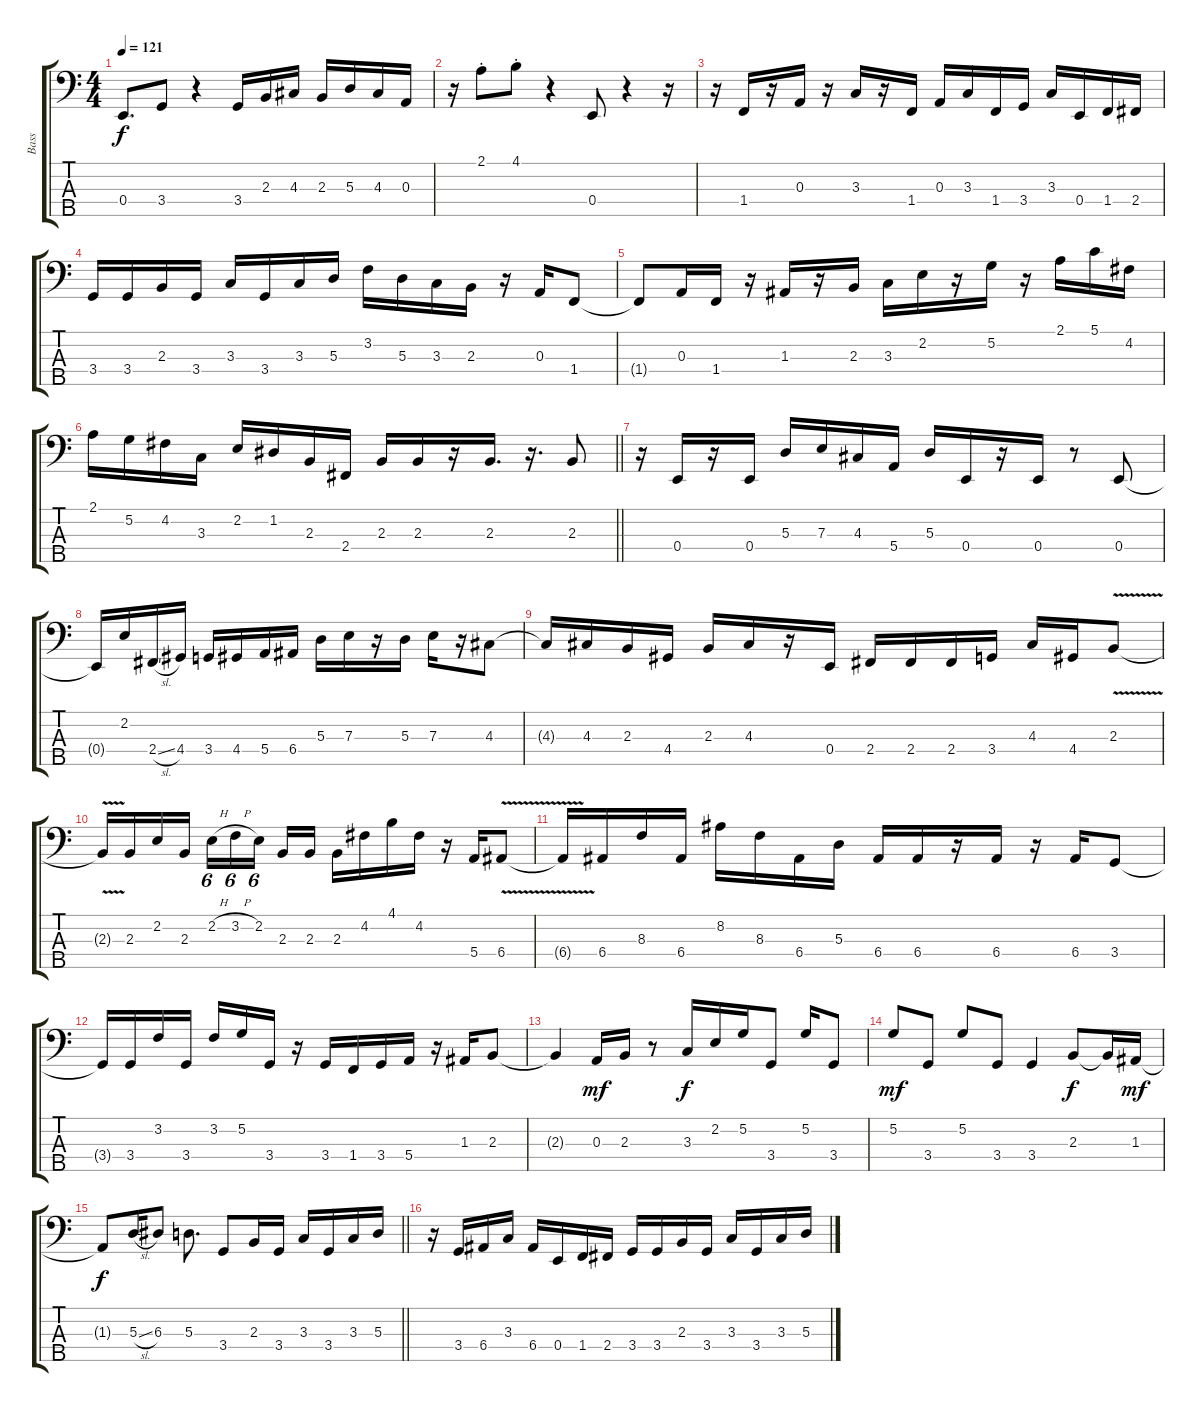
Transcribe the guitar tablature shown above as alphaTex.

\track ("Bass" "Bass") {instrument electricbasspick}
\staff {score tabs}
\tuning (G2 D2 A1 E1 B0) {hide}
\ts (4 4)
\tempo 121
\clef f4
\ks c
0.4.8{d dy f} 3.4.8 r.4 3.4.16 2.3.16 4.3.16 2.3.16 5.3.16 4.3.16 0.3.16 |
r.16 2.1{st}.8 4.1{st}.8 r.4 0.4.8 r.4 r.16 |
r.16 1.4.16 r.16 0.3.16 r.16 3.3.16 r.16 1.4.16 0.3.16 3.3.16 1.4.16 3.4.16 3.3.16 0.4.16 1.4.16 2.4.16 |
3.4.16 3.4.16 2.3.16 3.4.16 3.3.16 3.4.16 3.3.16 5.3.16 3.2.16 5.3.16 3.3.16 2.3.16 r.16 0.3.16 1.4.8 |
1.4{t}.8 0.3.16 1.4.16 r.16 1.3.16 r.16 2.3.16 3.3.16 2.2.16 r.16 5.2.16 r.16 2.1.16 5.1.16 4.2.16 |
\barLineRight lightlight
2.1.16 5.2.16 4.2.16 3.3.16 2.2.16 1.2.16 2.3.16 2.4.16 2.3.16 2.3.16 r.16 2.3.16{d} r.16{d} 2.3.8 |
\section ("" "")
r.16 0.4.16 r.16 0.4.16 5.3.16 7.3.16 4.3.16 5.4.16 5.3.16 0.4.16 r.16 0.4.16 r.8 0.4.8 |
0.4{t}.16 2.2.16 2.4{sl}.16 4.4.16 3.4.16 4.4.16 5.4.16 6.4.16 5.3.16 7.3.16 r.16 5.3.16 7.3.16 r.16 4.3.8 |
4.3{t}.16 4.3.16 2.3.16 4.4.16 2.3.16 4.3.16 r.16 0.4.16 2.4.16 2.4.16 2.4.16 3.4.16 4.3.16 4.4.16 2.3{v}.8 |
2.3{t}.16 2.3.16 2.2.16 2.3.16 2.2{h}.16{tu (6 4)} 3.2{h}.16{tu (6 4)} 2.2.16{tu (6 4) beam splitsecondary} 2.3.16 2.3.16 2.3.16 4.2.16 4.1.16 4.2.16 r.16 5.4.16 6.4{v}.8 |
6.4{t}.16 6.4.16 8.3.16 6.4.16 8.2.16 8.3.16 6.4.16 5.3.16 6.4.16 6.4.16 r.16 6.4.16 r.16 6.4.16 3.4.8 |
3.4{t}.16 3.4.16 3.2.16 3.4.16 3.2.16 5.2.16 3.4.16 r.16 3.4.16 1.4.16 3.4.16 5.4.16 r.16 1.3.16 2.3.8 |
2.3{t}.4 0.3.16{dy mf} 2.3.16 r.8 3.3.16{dy f} 2.2.16 5.2.16 3.4.8 5.2.16 3.4.8 |
5.2.8{dy mf} 3.4.8 5.2.8 3.4.8 3.4.4 2.3.8{dy f} 2.3{t}.16 1.3.16{dy mf} |
\barLineRight lightlight
1.3{t}.8{dy f} 5.3{sl}.16 6.3.8 5.3.8{d} 3.4.8 2.3.16 3.4.16 3.3.16 3.4.16 3.3.16 5.3.16 |
\section ("" "")
r.16 3.4.16 6.4.16 3.3.16 6.4.16 0.4.16 1.4.16 2.4.16 3.4.16 3.4.16 2.3.16 3.4.16 3.3.16 3.4.16 3.3.16 5.3.16
